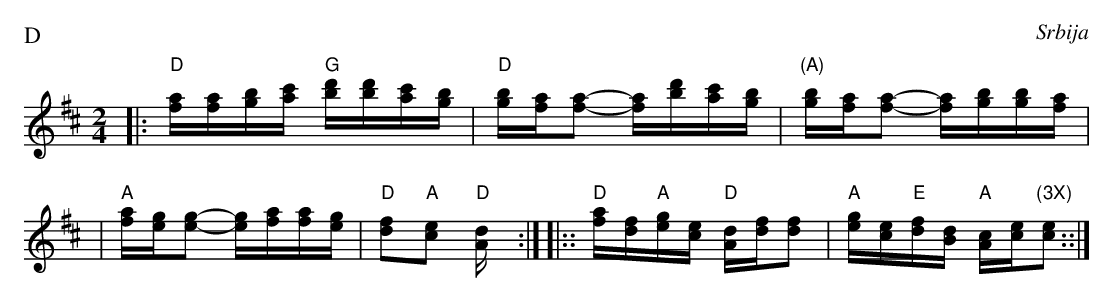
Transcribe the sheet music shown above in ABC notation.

X:1
P: Savila se bela loza
O: Srbija
M: 2/4
L: 1/16
P: D
K: D
|: "D"[af][af][bg][c'a] "G"[d'b][d'b][c'a][bg] \
| "D"[bg][af][a2f2]- [af][d'b][c'a][bg] \
| "(A)"[bg][af][a2f2]- [af][bg][bg][af] |
| "A"[af][ge][g2e2]- [ge][af][af][ge] \
| "D"[f2d2]"A"[e2c2] "D"[d4A] :| \
|:: "D"[af][fd]"A"[ge][ec] "D"[dA][fd][f2d2] \
| "A"[ge][ec]"E"[fd][dB] "A"[cA][ec]"(3X)"[e2c2] ::|
